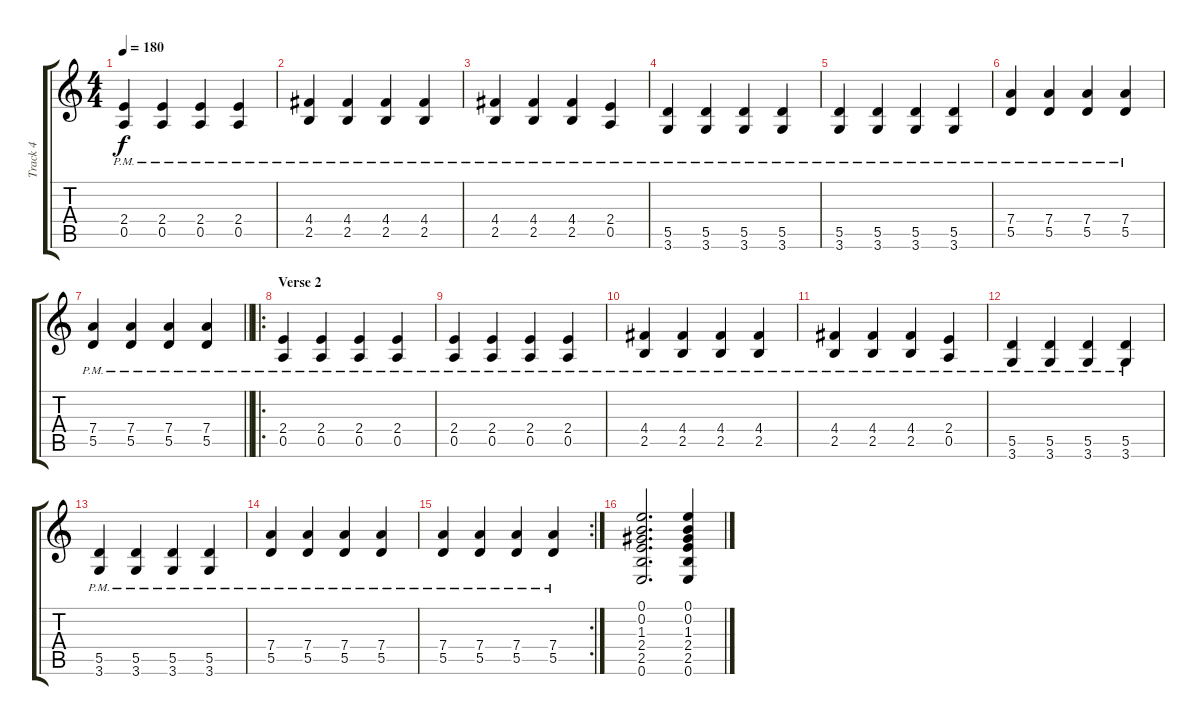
\track ("Track 4" "Track 4") {instrument overdrivenguitar}
\staff {score tabs}
\tuning (E4 B3 G3 D3 A2 E2) {hide}
\ts (4 4)
\tempo 180
\clef g2
\ks c
(2.4 0.5{pm}).4{dy f} (2.4 0.5{pm}).4 (2.4 0.5{pm}).4 (2.4 0.5{pm}).4 |
(4.4 2.5{pm}).4 (4.4 2.5{pm}).4 (4.4 2.5{pm}).4 (4.4 2.5{pm}).4 |
(4.4 2.5{pm}).4 (4.4 2.5{pm}).4 (4.4 2.5{pm}).4 (2.4 0.5{pm}).4 |
(5.5{pm} 3.6).4 (5.5{pm} 3.6).4 (5.5{pm} 3.6).4 (5.5{pm} 3.6).4 |
(5.5{pm} 3.6).4 (5.5{pm} 3.6).4 (5.5{pm} 3.6).4 (5.5{pm} 3.6).4 |
(7.4 5.5{pm}).4 (7.4 5.5{pm}).4 (7.4 5.5{pm}).4 (7.4 5.5{pm}).4 |
\barLineRight lightlight
(7.4 5.5{pm}).4 (7.4 5.5{pm}).4 (7.4 5.5{pm}).4 (7.4 5.5{pm}).4 |
\ro
\section ("" "Verse 2")
(2.4 0.5{pm}).4 (2.4 0.5{pm}).4 (2.4 0.5{pm}).4 (2.4 0.5{pm}).4 |
(2.4 0.5{pm}).4 (2.4 0.5{pm}).4 (2.4 0.5{pm}).4 (2.4 0.5{pm}).4 |
(4.4 2.5{pm}).4 (4.4 2.5{pm}).4 (4.4 2.5{pm}).4 (4.4 2.5{pm}).4 |
(4.4 2.5{pm}).4 (4.4 2.5{pm}).4 (4.4 2.5{pm}).4 (2.4 0.5{pm}).4 |
(5.5{pm} 3.6).4 (5.5{pm} 3.6).4 (5.5{pm} 3.6).4 (5.5{pm} 3.6).4 |
(5.5{pm} 3.6).4 (5.5{pm} 3.6).4 (5.5{pm} 3.6).4 (5.5{pm} 3.6).4 |
(7.4 5.5{pm}).4 (7.4 5.5{pm}).4 (7.4 5.5{pm}).4 (7.4 5.5{pm}).4 |
\rc 2
(7.4 5.5{pm}).4 (7.4 5.5{pm}).4 (7.4 5.5{pm}).4 (7.4 5.5{pm}).4 |
(0.1 0.2 1.3 2.4 2.5 0.6).2{d} (0.1 0.2 1.3 2.4 2.5 0.6).4
